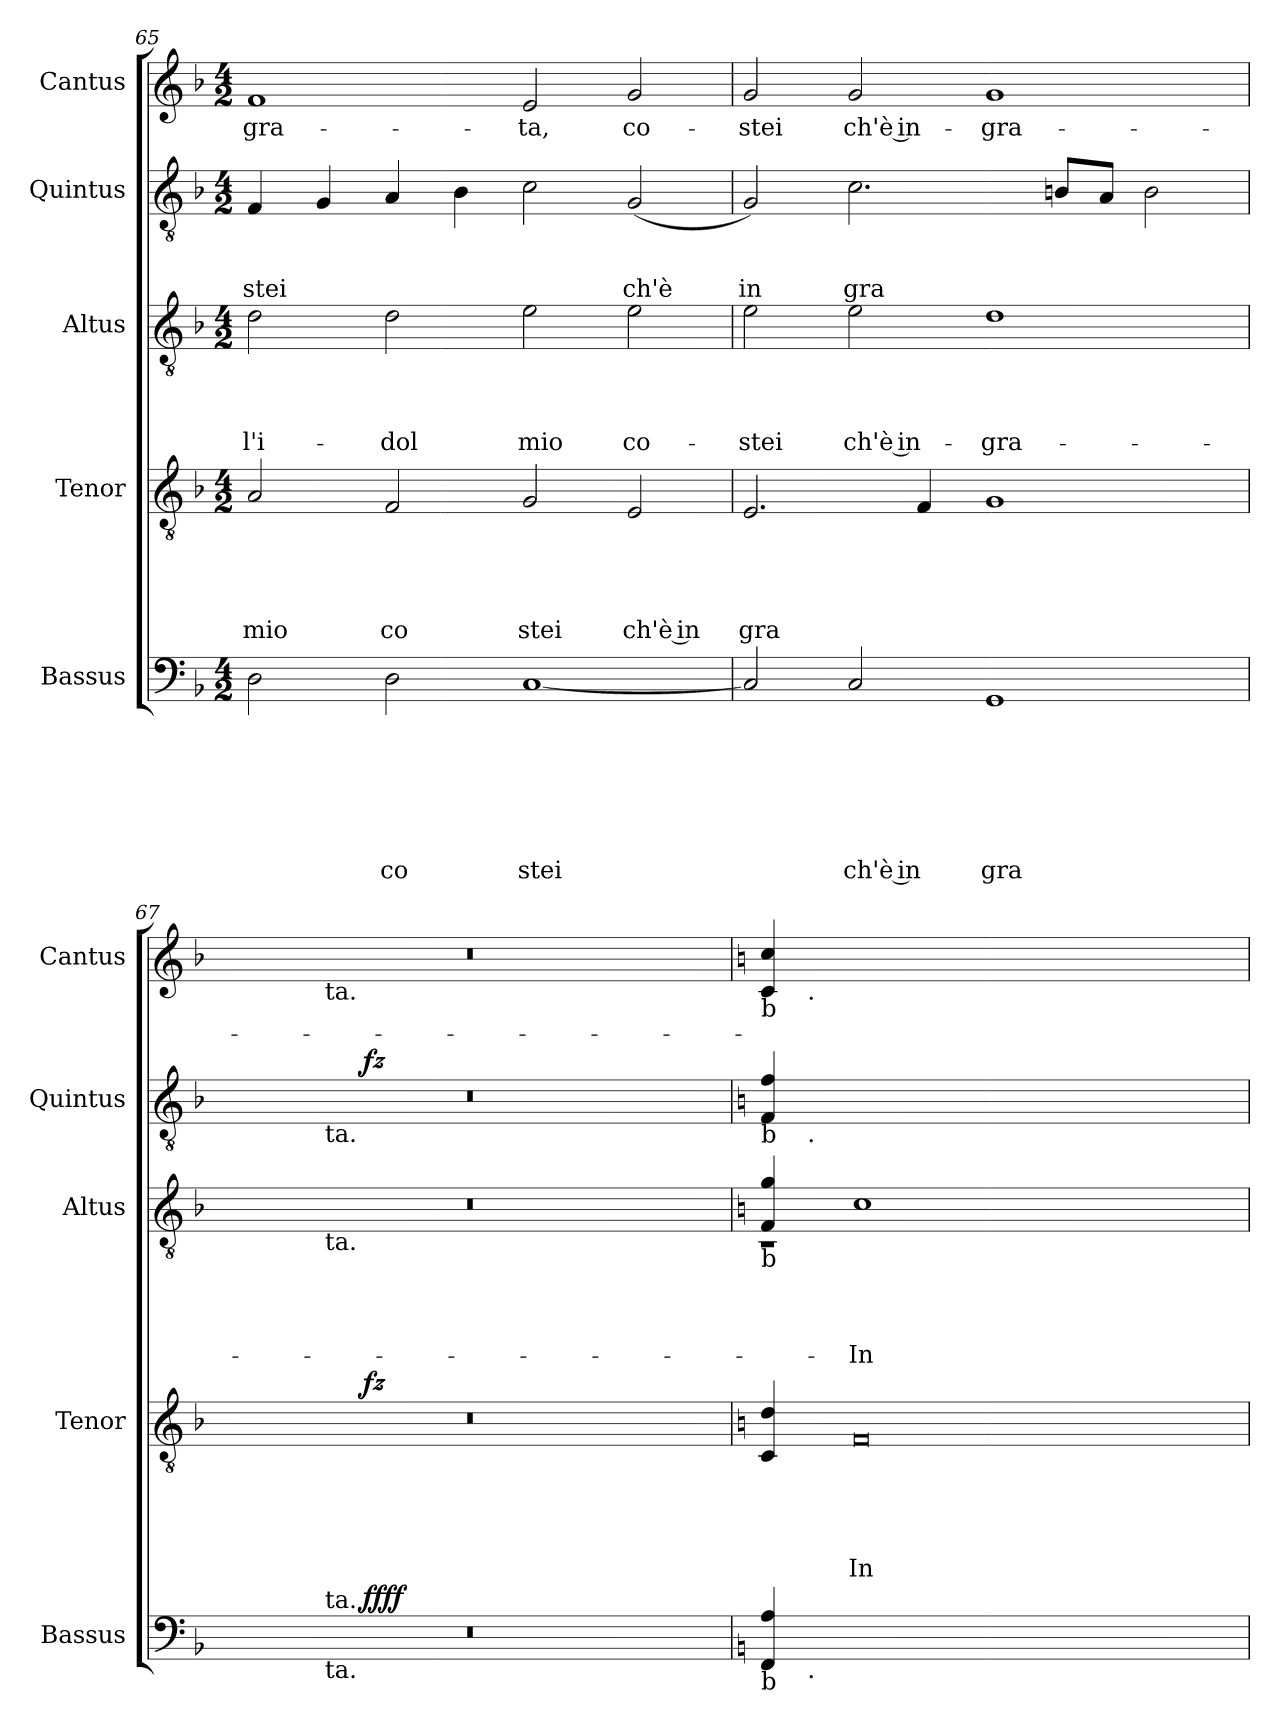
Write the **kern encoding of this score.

**kern	**text	**text	**text	**text	**text	**text	**text	**dynam	**kern	**text	**text	**text	**text	**text	**dynam	**kern	**text	**text	**text	**text	**kern	**text	**text	**text	**dynam	**kern	**text
*part5	*part5	*part5	*part5	*part5	*part5	*part5	*part5	*part5	*part4	*part4	*part4	*part4	*part4	*part4	*part4	*part3	*part3	*part3	*part3	*part3	*part2	*part2	*part2	*part2	*part2	*part1	*part1
*staff5	*staff5	*staff5	*staff5	*staff5	*staff5	*staff5	*staff5	*staff5	*staff4	*staff4	*staff4	*staff4	*staff4	*staff4	*staff4	*staff3	*staff3	*staff3	*staff3	*staff3	*staff2	*staff2	*staff2	*staff2	*staff2	*staff1	*staff1
*I"Bassus	*	*	*	*	*	*	*	*	*I"Tenor	*	*	*	*	*	*	*I"Altus	*	*	*	*	*I"Quintus	*	*	*	*	*I"Cantus	*
*I'Bassus	*	*	*	*	*	*	*	*	*I'Tenor	*	*	*	*	*	*	*I'Altus	*	*	*	*	*I'Quintus	*	*	*	*	*I'Cantus	*
*clefF4	*	*	*	*	*	*	*	*	*clefGv2	*	*	*	*	*	*	*clefGv2	*	*	*	*	*clefGv2	*	*	*	*	*clefG2	*
*k[b-]	*	*	*	*	*	*	*	*	*k[b-]	*	*	*	*	*	*	*k[b-]	*	*	*	*	*k[b-]	*	*	*	*	*k[b-]	*
*F:	*	*	*	*	*	*	*	*	*F:	*	*	*	*	*	*	*F:	*	*	*	*	*F:	*	*	*	*	*F:	*
*M4/2	*	*	*	*	*	*	*	*	*M4/2	*	*	*	*	*	*	*M4/2	*	*	*	*	*M4/2	*	*	*	*	*M4/2	*
=65	=65	=65	=65	=65	=65	=65	=65	=65	=65	=65	=65	=65	=65	=65	=65	=65	=65	=65	=65	=65	=65	=65	=65	=65	=65	=65	=65
!	!	!	!	!	!	!	!	!	!	!	!	!	!	!LO:LY:b	!	!	!	!	!	!LO:LY:b	!	!	!	!LO:LY:b	!	!	!LO:LY:b
2D\	.	.	.	.	.	.	.	.	2A/	.	.	.	.	mio	.	2d\	.	.	.	l'i-	4F/	.	.	stei	.	1f	-gra-
.	.	.	.	.	.	.	.	.	.	.	.	.	.	.	.	.	.	.	.	.	4G/	.	.	.	.	.	.
!	!	!	!	!	!	!	!LO:LY:b	!	!	!	!	!	!	!LO:LY:b	!	!	!	!	!	!LO:LY:b	!	!	!	!	!	!	!
2D\	.	.	.	.	.	.	co	.	2F/	.	.	.	.	co	.	2d\	.	.	.	-dol	4A/	.	.	.	.	.	.
.	.	.	.	.	.	.	.	.	.	.	.	.	.	.	.	.	.	.	.	.	4B-\	.	.	.	.	.	.
!	!	!	!	!	!	!	!LO:LY:b	!	!	!	!	!	!	!LO:LY:b	!	!	!	!	!	!LO:LY:b	!	!	!	!	!	!	!LO:LY:b
[<1C	.	.	.	.	.	.	stei	.	2G/	.	.	.	.	stei	.	2e\	.	.	.	mio	2c\	.	.	.	.	2e/	-ta,
!	!	!	!	!	!	!	!	!	!	!	!	!	!	!LO:LY:b:rj	!	!	!	!	!	!LO:LY:b	!	!	!	!LO:LY:b	!	!	!LO:LY:b
.	.	.	.	.	.	.	.	.	2E/	.	.	.	.	ch'è in	.	2e\	.	.	.	co-	(<2G/	.	.	ch'è	.	2g/	co-
=66	=66	=66	=66	=66	=66	=66	=66	=66	=66	=66	=66	=66	=66	=66	=66	=66	=66	=66	=66	=66	=66	=66	=66	=66	=66	=66	=66
!	!	!	!	!	!	!	!	!	!	!	!	!	!	!LO:LY:b	!	!	!	!	!	!LO:LY:b	!	!	!	!LO:LY:b	!	!	!LO:LY:b
2C/]	.	.	.	.	.	.	.	.	2.E/	.	.	.	.	gra	.	2e\	.	.	.	-stei	2G/)	.	.	in	.	2g/	-stei
!	!	!	!	!	!	!	!LO:LY:b:rj	!	!	!	!	!	!	!	!	!	!	!	!	!LO:LY:b:rj	!	!	!	!LO:LY:b	!	!	!LO:LY:b:rj
2C/	.	.	.	.	.	.	ch'è in	.	.	.	.	.	.	.	.	2e\	.	.	.	ch'è in-	2.c\	.	.	gra	.	2g/	ch'è in-
.	.	.	.	.	.	.	.	.	4F/	.	.	.	.	.	.	.	.	.	.	.	.	.	.	.	.	.	.
!	!	!	!	!	!	!	!LO:LY:b	!	!	!	!	!	!	!	!	!	!	!	!	!LO:LY:b	!	!	!	!	!	!	!LO:LY:b
1GG	.	.	.	.	.	.	gra	.	1G	.	.	.	.	.	.	1d	.	.	.	-gra-	.	.	.	.	.	1g	-gra-
.	.	.	.	.	.	.	.	.	.	.	.	.	.	.	.	.	.	.	.	.	8B/L	.	.	.	.	.	.
.	.	.	.	.	.	.	.	.	.	.	.	.	.	.	.	.	.	.	.	.	8A/J	.	.	.	.	.	.
.	.	.	.	.	.	.	.	.	.	.	.	.	.	.	.	.	.	.	.	.	2B\	.	.	.	.	.	.
=67	=67	=67	=67	=67	=67	=67	=67	=67	=67	=67	=67	=67	=67	=67	=67	=67	=67	=67	=67	=67	=67	=67	=67	=67	=67	=67	=67
*^	*	*	*	*	*	*	*	*	*^	*	*	*	*	*	*	*^	*	*	*	*	*^	*	*	*	*	*^	*
*	*^	*	*	*	*	*	*	*	*	*	*	*	*	*	*	*	*	*	*	*	*	*	*	*	*^	*	*	*	*	*	*	*
0r	4..ryy	4ryy	.	.	.	.	.	.	.	.	0r	4..ryy	.	.	.	.	.	.	0r	4ryy	.	.	.	.	0r	4..ryy	4ryy	.	.	.	.	0r	4ryy	.
.	.	16.ryy	.	.	.	.	.	.	.	.	.	.	.	.	.	.	.	.	.	16.ryy	.	.	.	.	.	.	16.ryy	.	.	.	.	.	16.ryy	.
!	!	!	!	!	!	!	!	!	!	!	!	!	!	!	!	!	!	!	!	!	!	!	!	!	!	!	!	!	!	!	!	!	!LO:TX:b:t=ta.	!
!	!	!	!	!	!	!	!	!	!	!	!	!	!	!	!	!	!	!	!	!	!	!	!	!	!	!	!LO:TX:b:t=ta.	!	!	!	!	!	!	!
!	!	!	!	!	!	!	!	!	!	!	!	!	!	!	!	!	!	!	!	!LO:TX:b:t=ta.	!	!	!	!	!	!	!	!	!	!	!	!	!	!
!	!	!LO:TX:b:t=ta.	!	!	!	!	!	!	!	!	!	!	!	!	!	!	!	!	!	!	!	!	!	!	!	!	!	!	!	!	!	!	!	!
!	!	!LO:TX:a:t=ta.	!	!	!	!	!	!	!	!	!	!	!	!	!	!	!	!	!	!	!	!	!	!	!	!	!	!	!	!	!	!	!	!
.	.	1ryy	.	.	.	.	.	.	.	.	.	.	.	.	.	.	.	.	.	1ryy	.	.	.	.	.	.	1ryy	.	.	.	.	.	1ryy	.
!	!	!	!	!	!	!	!	!	!	!LO:DY:b	!	!	!	!	!	!	!	!LO:DY:b	!	!	!	!	!	!	!	!	!	!	!	!	!LO:DY:a	!	!	!
.	1ryy	.	.	.	.	.	.	.	.	ffff	.	1ryy	.	.	.	.	.	fz	.	.	.	.	.	.	.	1ryy	.	.	.	.	fz	.	.	.
.	.	2ryy	.	.	.	.	.	.	.	.	.	.	.	.	.	.	.	.	.	2ryy	.	.	.	.	.	.	2ryy	.	.	.	.	.	2ryy	.
.	2ryy	.	.	.	.	.	.	.	.	.	.	2ryy	.	.	.	.	.	.	.	.	.	.	.	.	.	2ryy	.	.	.	.	.	.	.	.
.	.	8ryy	.	.	.	.	.	.	.	.	.	.	.	.	.	.	.	.	.	8ryy	.	.	.	.	.	.	8ryy	.	.	.	.	.	8ryy	.
.	16ryy	.	.	.	.	.	.	.	.	.	.	16ryy	.	.	.	.	.	.	.	.	.	.	.	.	.	16ryy	.	.	.	.	.	.	.	.
.	.	32ryy	.	.	.	.	.	.	.	.	.	.	.	.	.	.	.	.	.	32ryy	.	.	.	.	.	.	32ryy	.	.	.	.	.	32ryy	.
*v	*v	*v	*	*	*	*	*	*	*	*	*	*	*	*	*	*	*	*	*	*	*	*	*	*	*v	*v	*v	*	*	*	*	*	*	*
*	*	*	*	*	*	*	*	*	*v	*v	*	*	*	*	*	*	*	*	*	*	*	*	*	*	*	*	*	*	*	*
!!LO:LB:g=z	!!
=68!	=68!	=68!	=68!	=68!	=68!	=68!	=68!	=68!	=68!	=68!	=68!	=68!	=68!	=68!	=68!	=68!	=68!	=68!	=68!	=68!	=68!	=68!	=68!	=68!	=68!	=68!	=68!	=68!	=68!
*k[]	*	*	*	*	*	*	*	*	*k[]	*	*	*	*	*	*	*k[]	*	*	*	*	*	*k[]	*	*	*	*	*k[]	*	*
*C:	*	*	*	*	*	*	*	*	*C:	*	*	*	*	*	*	*C:	*	*	*	*	*	*C:	*	*	*	*	*C:	*	*
*^	*	*	*	*	*	*	*	*	*^	*	*	*	*	*	*	*	*	*	*	*	*	*^	*	*	*	*	*	*	*
*	*^	*	*	*	*	*	*	*	*	*	*	*	*	*	*	*	*	*	*	*	*	*	*	*	*^	*	*	*	*	*	*	*
!	!	!	!	!	!	!	!	!	!	!	!	!	!	!	!	!	!	!	!	!	!	!	!	!	!	!	!	!	!	!	!	!LO:TX:b:t=b	!	!
!	!	!	!	!	!	!	!	!	!	!	!	!	!	!	!	!	!	!	!	!	!	!	!	!	!LO:TX:b:t=b	!	!	!	!	!	!	!	!	!
!	!	!	!	!	!	!	!	!	!	!	!	!	!	!	!	!	!	!	!LO:TX:b:t=b	!	!	!	!	!	!	!	!	!	!	!	!	!	!	!
!	!	!	!	!	!	!	!	!	!	!	!LO:TX:b:t=b	!	!	!	!	!	!	!	!	!	!	!	!	!	!	!	!	!	!	!	!	!	!	!
!LO:TX:b:t=b	!	!	!	!	!	!	!	!	!	!	!	!	!	!	!	!	!	!	!	!	!	!	!	!	!	!	!	!	!	!	!	!	!	!
!	!	!	!	!	!	!	!	!	!	!	!	!	!	!	!	!	!	!	!	!LO:N:vis=1	!	!	!	!	!	!	!	!	!	!	!	!	!	!
*	*v	*v	*	*	*	*	*	*	*	*	*	*	*	*	*	*	*	*	*	*	*	*	*	*	*	*v	*v	*	*	*	*	*	*	*
*	*	*	*	*	*	*	*	*	*	*v	*v	*	*	*	*	*	*	*	*	*	*	*	*	*	*	*	*	*	*	*	*	*
4FF/ 4A/	8ryy	.	.	.	.	.	.	.	.	4C/ 4d/	.	.	.	.	.	.	4F/ 4g/	4rC	.	.	.	.	4F/ 4f/	8ryy	.	.	.	.	4c/ 4cc/	8ryy	.
!	!	!	!	!	!	!	!	!	!	!	!	!	!	!	!	!	!	!	!	!	!	!	!	!	!	!	!	!	!	!LO:TX:b:t=.	!
!	!	!	!	!	!	!	!	!	!	!	!	!	!	!	!	!	!	!	!	!	!	!	!	!LO:TX:b:t=.	!	!	!	!	!	!	!
!	!LO:TX:b:t=.	!	!	!	!	!	!	!	!	!	!	!	!	!	!	!	!	!	!	!	!	!	!	!	!	!	!	!	!	!	!
.	1ryy	.	.	.	.	.	.	.	.	.	.	.	.	.	.	.	.	.	.	.	.	.	.	1ryy	.	.	.	.	.	1ryy	.
!	!	!	!	!	!	!	!	!	!	!	!	!	!	!	!LO:LY:b	!	!	!	!	!	!	!LO:LY:b	!	!	!	!	!	!	!	!	!
0ryy	.	.	.	.	.	.	.	.	.	0F	.	.	.	.	In	.	1c	1ryy	.	.	.	-In	0ryy	.	.	.	.	.	0ryy	.	.
.	1ryy	.	.	.	.	.	.	.	.	.	.	.	.	.	.	.	.	.	.	.	.	.	.	1ryy	.	.	.	.	.	1ryy	.
.	.	.	.	.	.	.	.	.	.	.	.	.	.	.	.	.	1ryy	1ryy	.	.	.	.	.	.	.	.	.	.	.	.	.
.	8ryy	.	.	.	.	.	.	.	.	.	.	.	.	.	.	.	.	.	.	.	.	.	.	8ryy	.	.	.	.	.	8ryy	.
*	*	*	*	*	*	*	*	*	*	*	*	*	*	*	*	*	*v	*v	*	*	*	*	*	*	*	*	*	*	*v	*v	*
*v	*v	*	*	*	*	*	*	*	*	*	*	*	*	*	*	*	*	*	*	*	*	*v	*v	*	*	*	*	*	*
=	=	=	=	=	=	=	=	=	=	=	=	=	=	=	=	=	=	=	=	=	=	=	=	=	=	=	=
*-	*-	*-	*-	*-	*-	*-	*-	*-	*-	*-	*-	*-	*-	*-	*-	*-	*-	*-	*-	*-	*-	*-	*-	*-	*-	*-	*-
